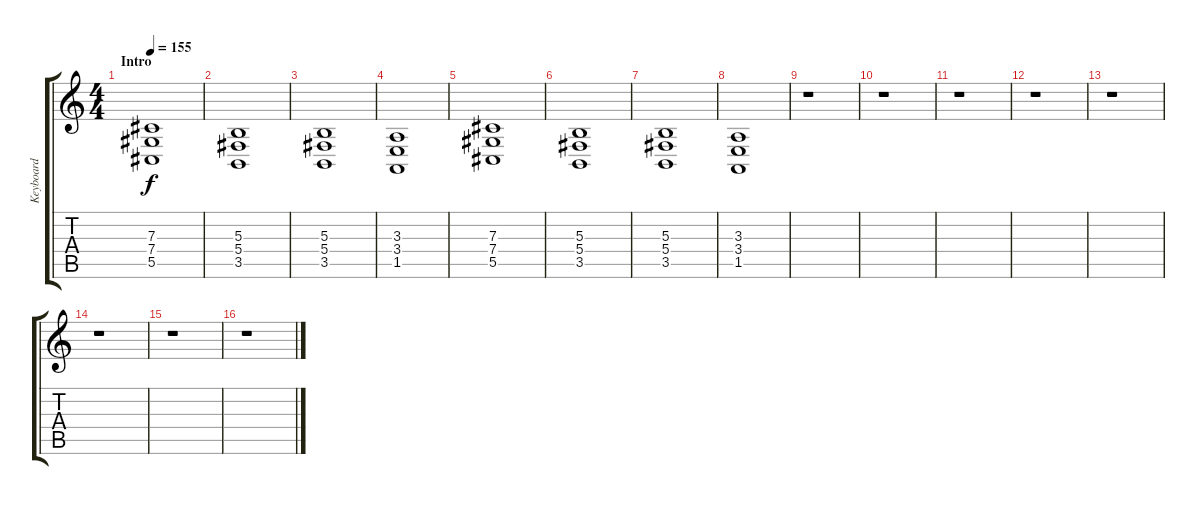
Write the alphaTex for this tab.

\track ("Keyboard" "Keyboard") {instrument synthvoice}
\staff {score tabs}
\tuning (Eb4 Bb3 Gb3 Db3 Ab2 Eb2) {hide}
\ts (4 4)
\section ("" "Intro")
\tempo 155
\clef g2
\ks c
(7.3 7.4 5.5).1{dy f instrument synthvoice} |
(5.3 5.4 3.5).1 |
(5.3 5.4 3.5).1 |
(3.3 3.4 1.5).1 |
(7.3 7.4 5.5).1 |
(5.3 5.4 3.5).1 |
(5.3 5.4 3.5).1 |
(3.3 3.4 1.5).1 |
r.1 |
r.1 |
r.1 |
r.1 |
r.1 |
r.1 |
r.1 |
r.1
